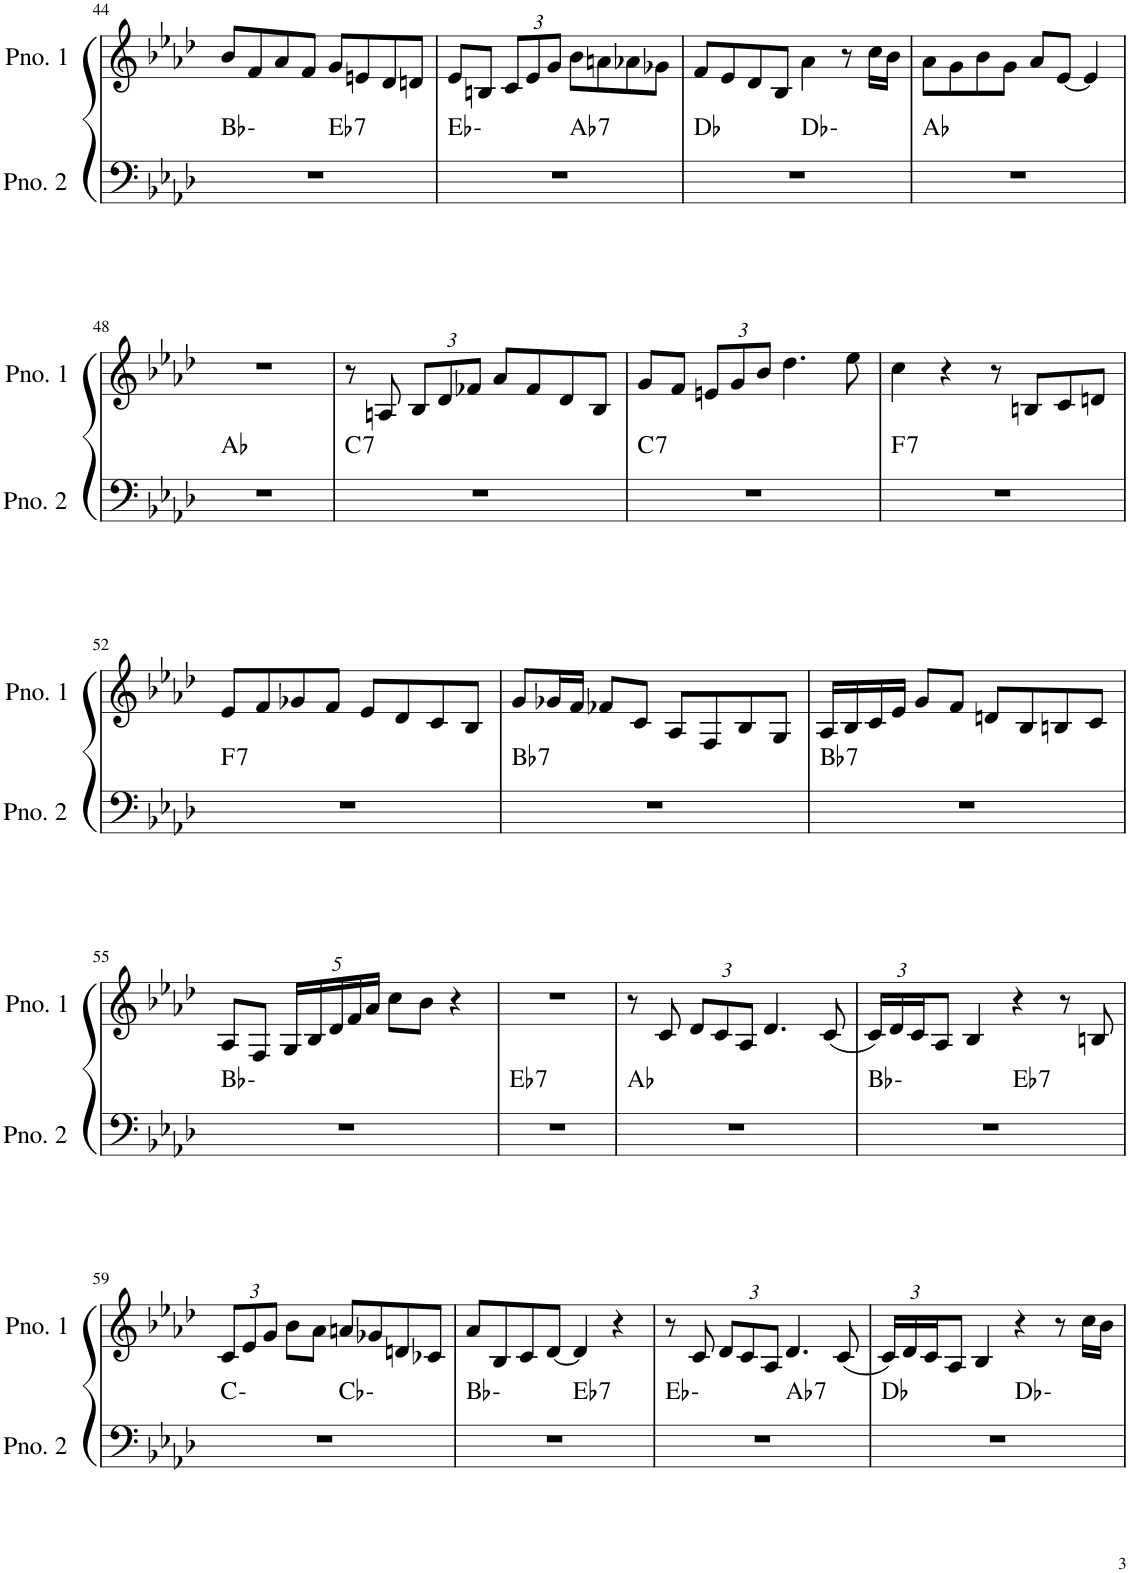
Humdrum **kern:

**kern	**harte	**kern
*part2	*part2	*part1
*staff2	*	*staff1
*I"ピアノ 2	*	*I"ピアノ 1
!!LO:PB:g=z
*clefF4	*	*clefG2
*k[b-e-a-d-]	*	*k[b-e-a-d-]
*M4/4	*	*M4/4
=44	=44	=44
*^	*	*
1r	2ryy	Bb:min	8b-/L
.	.	.	8f/
.	.	.	8a-/
.	.	.	8f/J
!	!	!LO:H:kt=7	!
.	2ryy	Eb:7	8g/L
.	.	.	8en/
.	.	.	8d-/
.	.	.	8dn/J
=45	=45	=45	=45
1r	2ryy	Eb:min	8e-/L
.	.	.	8Bn/J
*	*	*	*Xbrackettup
.	.	.	12c/L
.	.	.	12e-/
.	.	.	12g/J
!	!	!LO:H:kt=7	!
.	2ryy	Ab:7	8b-\L
.	.	.	8an\
.	.	.	8a-X\
.	.	.	8g-X\J
=46	=46	=46	=46
1r	2ryy	Db:maj	8f/L
.	.	.	8e-/
.	.	.	8d-/
.	.	.	8B-/J
.	2ryy	Db:min	4a-\
.	.	.	8r
.	.	.	16cc\LL
.	.	.	16b-\JJ
*v	*v	*	*
=47	=47	=47
1r	Ab:maj	8a-\L
.	.	8g\
.	.	8b-\
.	.	8g\J
.	.	8a-/L
.	.	[8e-/J
.	.	4e-/]
!!LO:LB:g=z
=48	=48	=48
1r	Ab:maj	1r
=49	=49	=49
!	!LO:H:kt=7	!
1r	C:7	8r
.	.	8An/
.	.	12B-/L
.	.	12d-/
.	.	12f-X/J
.	.	8a-/L
.	.	8f-/
.	.	8d-/
.	.	8B-/J
=50	=50	=50
!	!LO:H:kt=7	!
1r	C:7	8g/L
.	.	8f/J
.	.	12en/L
.	.	12g/
.	.	12b-/J
.	.	4.dd-\
.	.	8ee-\
=51	=51	=51
!	!LO:H:kt=7	!
1r	F:7	4cc\
.	.	4r
.	.	8r
.	.	8Bn/L
.	.	8c/
.	.	8dn/J
!!LO:LB:g=z
=52	=52	=52
!	!LO:H:kt=7	!
1r	F:7	8e-/L
.	.	8f/
.	.	8g-X/
.	.	8f/J
.	.	8e-/L
.	.	8d-/
.	.	8c/
.	.	8B-/J
=53	=53	=53
!	!LO:H:kt=7	!
1r	Bb:7	8g/L
.	.	16g-X/L
.	.	16f/JJ
.	.	8f-X/L
.	.	8c/J
.	.	8A-/L
.	.	8F/
.	.	8B-/
.	.	8G/J
=54	=54	=54
!	!LO:H:kt=7	!
1r	Bb:7	16A-/LL
.	.	16B-/
.	.	16c/
.	.	16e-/JJ
.	.	8g/L
.	.	8f/J
.	.	8dn/L
.	.	8B-/
.	.	8Bn/
.	.	8c/J
!!LO:LB:g=z
=55	=55	=55
1r	Bb:min	8A-/L
.	.	8F/J
.	.	20G/LL
.	.	20B-/
.	.	20d-/
.	.	20f/
.	.	20a-/JJ
.	.	8cc\L
.	.	8b-\J
.	.	4r
=56	=56	=56
!	!LO:H:kt=7	!
1r	Eb:7	1r
=57	=57	=57
1r	Ab:maj	8r
.	.	8c/
.	.	12d-/L
.	.	12c/
.	.	12A-/J
.	.	4.d-/
.	.	(8c/
=58	=58	=58
*^	*	*
1r	2ryy	Bb:min	24c/LL)
.	.	.	24d-/
.	.	.	24c/J
.	.	.	8A-/J
.	.	.	4B-/
!	!	!LO:H:kt=7	!
.	2ryy	Eb:7	4r
.	.	.	8r
.	.	.	8Bn/
!!LO:LB:g=z
=59	=59	=59	=59
1r	2ryy	C:min	12c/L
.	.	.	12e-/
.	.	.	12g/J
.	.	.	8b-\L
.	.	.	8a-\J
.	2ryy	Cb:min	8an/L
.	.	.	8g-X/
.	.	.	8dn/
.	.	.	8c-X/J
=60	=60	=60	=60
1r	2ryy	Bb:min	8a-/L
.	.	.	8B-/
.	.	.	8c/
.	.	.	[8d-/J
!	!	!LO:H:kt=7	!
.	2ryy	Eb:7	4d-/]
.	.	.	4r
=61	=61	=61	=61
1r	2ryy	Eb:min	8r
.	.	.	8c/
.	.	.	12d-/L
.	.	.	12c/
.	.	.	12A-/J
!	!	!LO:H:kt=7	!
.	2ryy	Ab:7	4.d-/
.	.	.	(8c/
=62	=62	=62	=62
1r	2ryy	Db:maj	24c/LL)
.	.	.	24d-/
.	.	.	24c/J
.	.	.	8A-/J
.	.	.	4B-/
.	2ryy	Db:min	4r
.	.	.	8r
.	.	.	16cc\LL
.	.	.	16b-\JJ
*v	*v	*	*
=	=	=
*-	*-	*-
